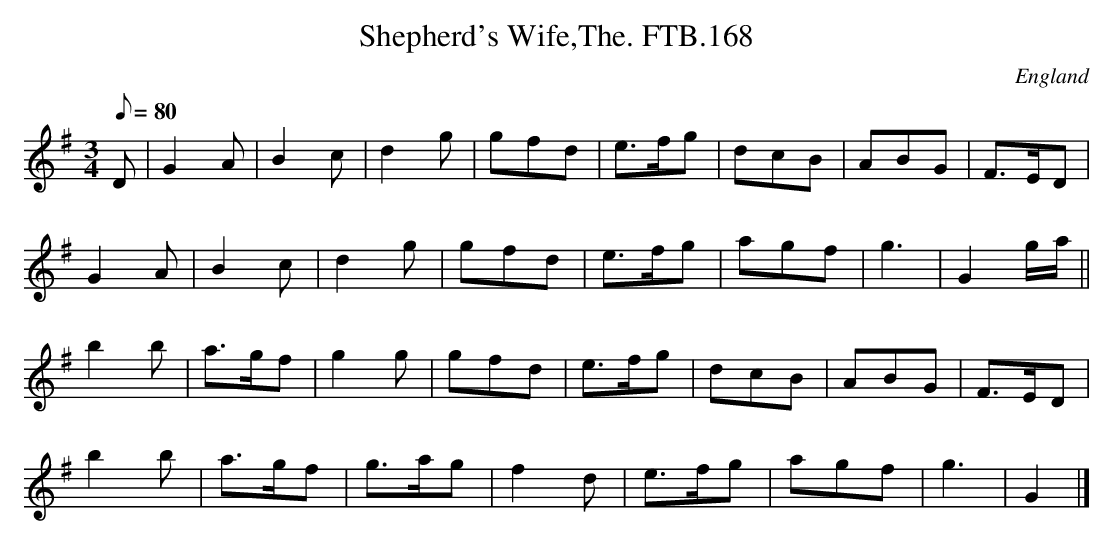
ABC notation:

X:1
T:Shepherd's Wife,The. FTB.168
M:3/4
Q:80
O:England
K:G
D|G2A|B2c|d2g|gfd|e>fg|dcB|ABG|F>ED|
G2A|B2c|d2g|gfd|e>fg|agf|g3|G2g/a/||
b2b|a>gf|g2g|gfd|e>fg|dcB|ABG|F>ED|
b2b|a>gf|g>ag|f2d|e>fg|agf|g3|G2|]
